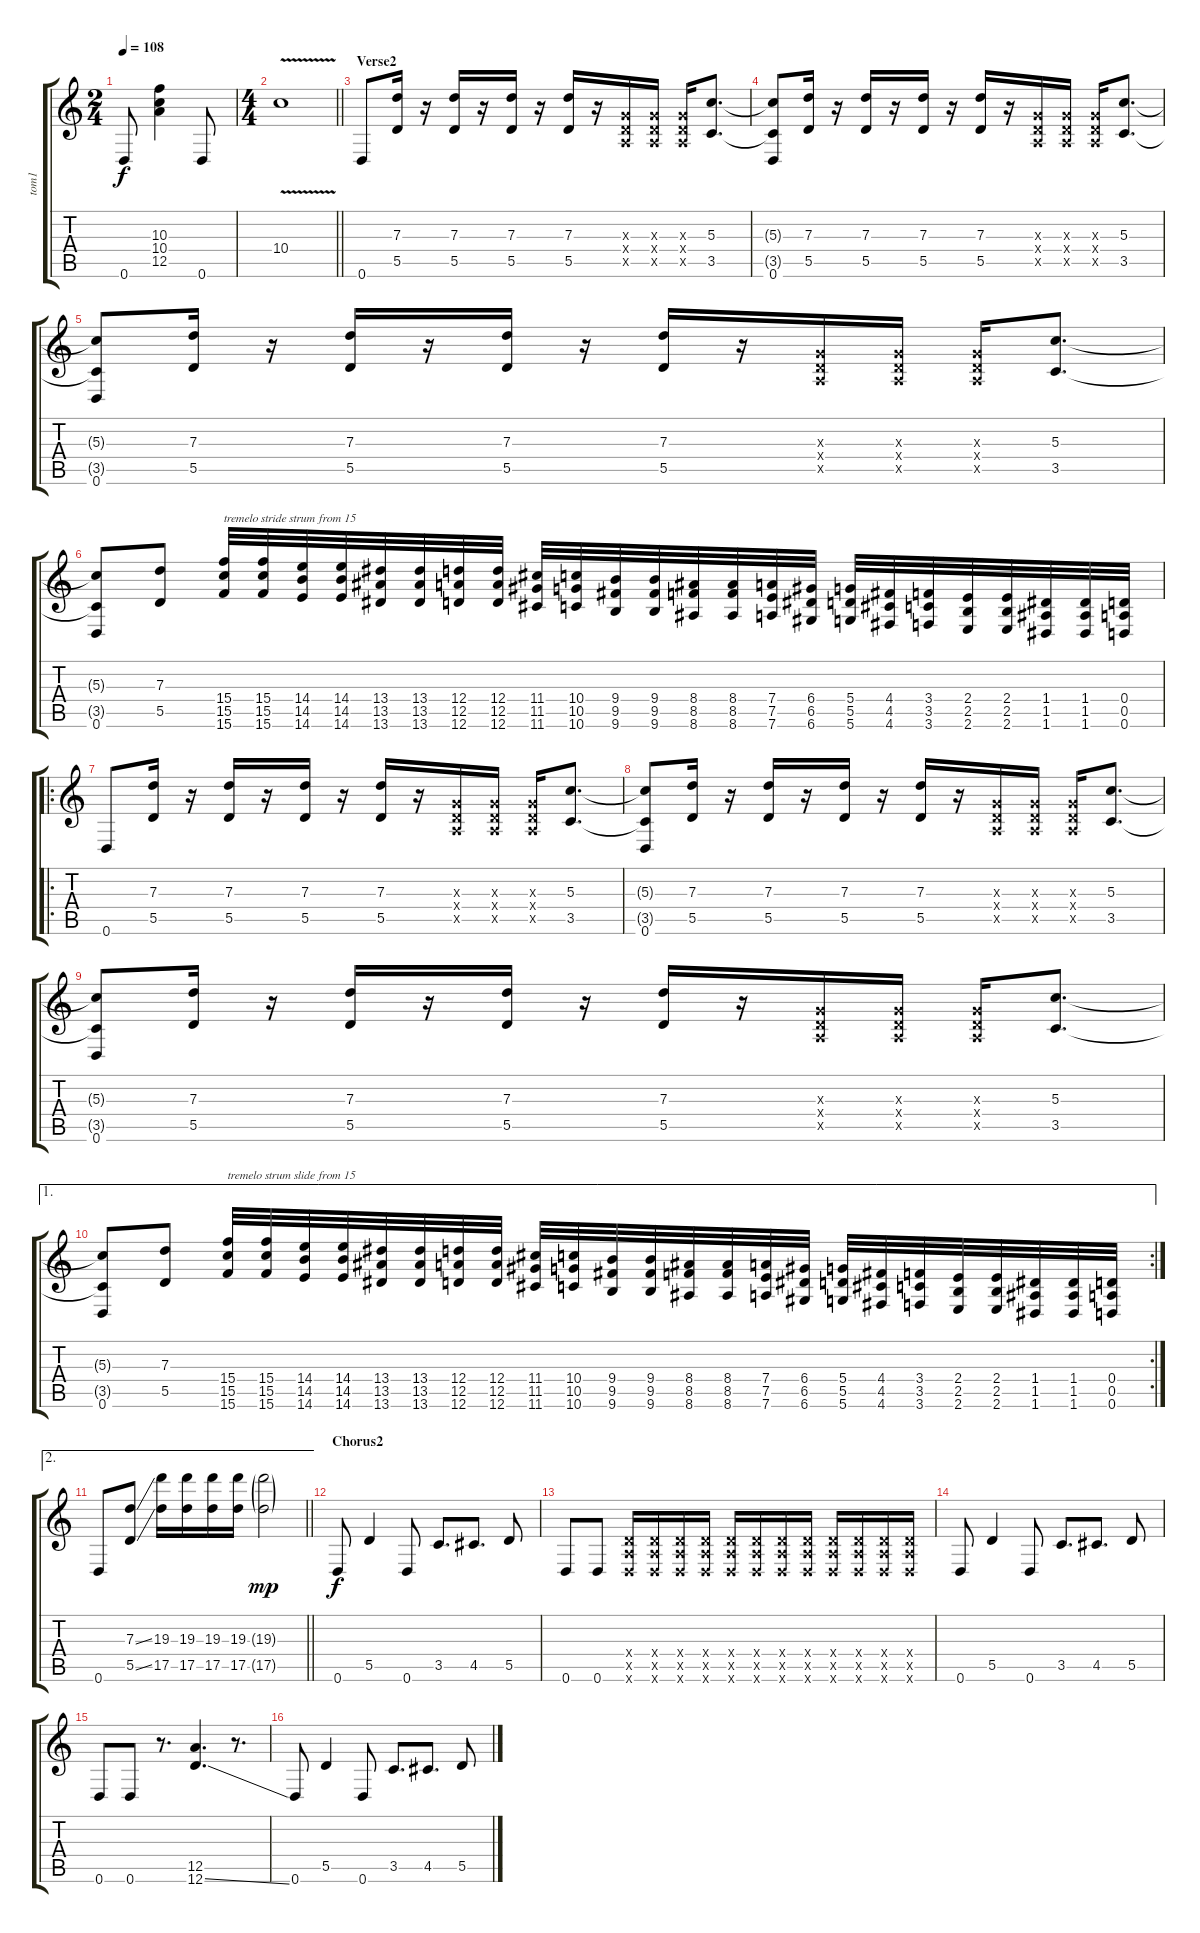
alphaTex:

\track ("tom1" "tom1") {instrument distortionguitar}
\staff {score tabs}
\tuning (E4 B3 G3 D3 A2 D2) {hide}
\ts (2 4)
\tempo 108
\clef g2
\ks c
0.6.8{dy f} (10.3 10.4 12.5).4 0.6.8 |
\ts (4 4)
\barLineRight lightlight
10.4{v}.1 |
\section ("" "Verse2")
0.6.8 (7.3 5.5).16 r.16 (7.3 5.5).16 r.16 (7.3 5.5).16 r.16 (7.3 5.5).16 r.16 (0.3{x} 0.4{x} 0.5{x}).16 (0.3{x} 0.4{x} 0.5{x}).16 (0.3{x} 0.4{x} 0.5{x}).16 (5.3 3.5).8{d} |
(5.3{t} 3.5{t} 0.6).8 (7.3 5.5).16 r.16 (7.3 5.5).16 r.16 (7.3 5.5).16 r.16 (7.3 5.5).16 r.16 (0.3{x} 0.4{x} 0.5{x}).16 (0.3{x} 0.4{x} 0.5{x}).16 (0.3{x} 0.4{x} 0.5{x}).16 (5.3 3.5).8{d} |
(5.3{t} 3.5{t} 0.6).8 (7.3 5.5).16 r.16 (7.3 5.5).16 r.16 (7.3 5.5).16 r.16 (7.3 5.5).16 r.16 (0.3{x} 0.4{x} 0.5{x}).16 (0.3{x} 0.4{x} 0.5{x}).16 (0.3{x} 0.4{x} 0.5{x}).16 (5.3 3.5).8{d} |
(5.3{t} 3.5{t} 0.6).8 (7.3 5.5).8 (15.4 15.5 15.6).32{txt "tremelo stride strum from 15"} (15.4 15.5 15.6).32 (14.4 14.5 14.6).32 (14.4 14.5 14.6).32 (13.4 13.5 13.6).32 (13.4 13.5 13.6).32 (12.4 12.5 12.6).32 (12.4 12.5 12.6).32 (11.4 11.5 11.6).32 (10.4 10.5 10.6).32 (9.4 9.5 9.6).32 (9.4 9.5 9.6).32 (8.4 8.5 8.6).32 (8.4 8.5 8.6).32 (7.4 7.5 7.6).32 (6.4 6.5 6.6).32 (5.4 5.5 5.6).32 (4.4 4.5 4.6).32 (3.4 3.5 3.6).32 (2.4 2.5 2.6).32 (2.4 2.5 2.6).32 (1.4 1.5 1.6).32 (1.4 1.5 1.6).32 (0.4 0.5 0.6).32 |
\ro
0.6.8 (7.3 5.5).16 r.16 (7.3 5.5).16 r.16 (7.3 5.5).16 r.16 (7.3 5.5).16 r.16 (0.3{x} 0.4{x} 0.5{x}).16 (0.3{x} 0.4{x} 0.5{x}).16 (0.3{x} 0.4{x} 0.5{x}).16 (5.3 3.5).8{d} |
(5.3{t} 3.5{t} 0.6).8 (7.3 5.5).16 r.16 (7.3 5.5).16 r.16 (7.3 5.5).16 r.16 (7.3 5.5).16 r.16 (0.3{x} 0.4{x} 0.5{x}).16 (0.3{x} 0.4{x} 0.5{x}).16 (0.3{x} 0.4{x} 0.5{x}).16 (5.3 3.5).8{d} |
(5.3{t} 3.5{t} 0.6).8 (7.3 5.5).16 r.16 (7.3 5.5).16 r.16 (7.3 5.5).16 r.16 (7.3 5.5).16 r.16 (0.3{x} 0.4{x} 0.5{x}).16 (0.3{x} 0.4{x} 0.5{x}).16 (0.3{x} 0.4{x} 0.5{x}).16 (5.3 3.5).8{d} |
\ae 1
\rc 2
(5.3{t} 3.5{t} 0.6).8 (7.3 5.5).8 (15.4 15.5 15.6).32{txt "tremelo strum slide from 15"} (15.4 15.5 15.6).32 (14.4 14.5 14.6).32 (14.4 14.5 14.6).32 (13.4 13.5 13.6).32 (13.4 13.5 13.6).32 (12.4 12.5 12.6).32 (12.4 12.5 12.6).32 (11.4 11.5 11.6).32 (10.4 10.5 10.6).32 (9.4 9.5 9.6).32 (9.4 9.5 9.6).32 (8.4 8.5 8.6).32 (8.4 8.5 8.6).32 (7.4 7.5 7.6).32 (6.4 6.5 6.6).32 (5.4 5.5 5.6).32 (4.4 4.5 4.6).32 (3.4 3.5 3.6).32 (2.4 2.5 2.6).32 (2.4 2.5 2.6).32 (1.4 1.5 1.6).32 (1.4 1.5 1.6).32 (0.4 0.5 0.6).32 |
\ae 2
\barLineRight lightlight
0.6.8 (7.3{ss} 5.5{ss}).8 (19.3 17.5).16 (19.3 17.5).16 (19.3 17.5).16 (19.3 17.5).16 (19.3{g} 17.5{g}).2{dy mp} |
\section ("" "Chorus2")
0.6.8{dy f} 5.5.4 0.6.8 3.5.8{d} 4.5.8{d} 5.5.8 |
0.6.8 0.6.8 (0.4{x} 0.5{x} 0.6{x}).16 (0.4{x} 0.5{x} 0.6{x}).16 (0.4{x} 0.5{x} 0.6{x}).16 (0.4{x} 0.5{x} 0.6{x}).16 (0.4{x} 0.5{x} 0.6{x}).16 (0.4{x} 0.5{x} 0.6{x}).16 (0.4{x} 0.5{x} 0.6{x}).16 (0.4{x} 0.5{x} 0.6{x}).16 (0.4{x} 0.5{x} 0.6{x}).16 (0.4{x} 0.5{x} 0.6{x}).16 (0.4{x} 0.5{x} 0.6{x}).16 (0.4{x} 0.5{x} 0.6{x}).16 |
0.6.8 5.5.4 0.6.8 3.5.8{d} 4.5.8{d} 5.5.8 |
0.6.8 0.6.8 r.8{d} (12.5 12.6{ss}).4{d} r.8{d} |
0.6.8 5.5.4 0.6.8 3.5.8{d} 4.5.8{d} 5.5.8
